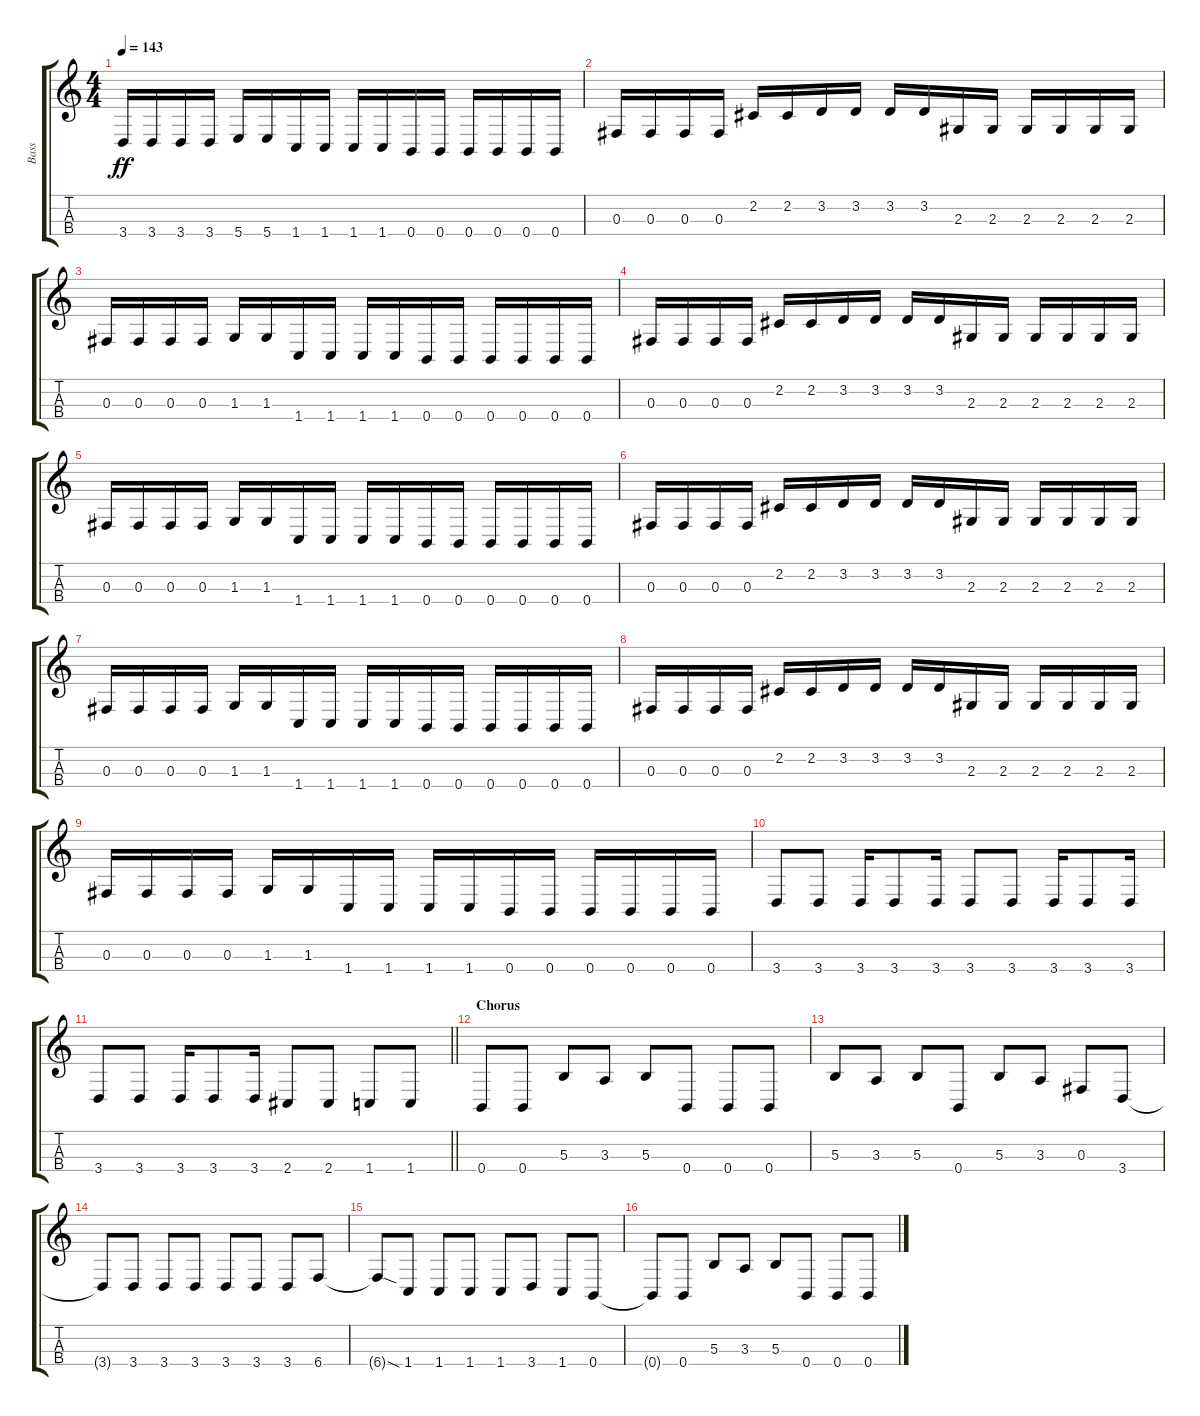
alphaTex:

\track ("Bass" "Bass") {instrument electricbassfinger}
\staff {score tabs}
\tuning (E3 B2 Gb2 B1) {hide}
\ts (4 4)
\tempo 143
\clef g2
\ks c
3.4.16{dy ff} 3.4.16 3.4.16 3.4.16 5.4.16 5.4.16 1.4.16 1.4.16 1.4.16 1.4.16 0.4.16 0.4.16 0.4.16 0.4.16 0.4.16 0.4.16 |
0.3.16 0.3.16 0.3.16 0.3.16 2.2.16 2.2.16 3.2.16 3.2.16 3.2.16 3.2.16 2.3.16 2.3.16 2.3.16 2.3.16 2.3.16 2.3.16 |
0.3.16 0.3.16 0.3.16 0.3.16 1.3.16 1.3.16 1.4.16 1.4.16 1.4.16 1.4.16 0.4.16 0.4.16 0.4.16 0.4.16 0.4.16 0.4.16 |
0.3.16 0.3.16 0.3.16 0.3.16 2.2.16 2.2.16 3.2.16 3.2.16 3.2.16 3.2.16 2.3.16 2.3.16 2.3.16 2.3.16 2.3.16 2.3.16 |
0.3.16 0.3.16 0.3.16 0.3.16 1.3.16 1.3.16 1.4.16 1.4.16 1.4.16 1.4.16 0.4.16 0.4.16 0.4.16 0.4.16 0.4.16 0.4.16 |
0.3.16 0.3.16 0.3.16 0.3.16 2.2.16 2.2.16 3.2.16 3.2.16 3.2.16 3.2.16 2.3.16 2.3.16 2.3.16 2.3.16 2.3.16 2.3.16 |
0.3.16 0.3.16 0.3.16 0.3.16 1.3.16 1.3.16 1.4.16 1.4.16 1.4.16 1.4.16 0.4.16 0.4.16 0.4.16 0.4.16 0.4.16 0.4.16 |
0.3.16 0.3.16 0.3.16 0.3.16 2.2.16 2.2.16 3.2.16 3.2.16 3.2.16 3.2.16 2.3.16 2.3.16 2.3.16 2.3.16 2.3.16 2.3.16 |
0.3.16 0.3.16 0.3.16 0.3.16 1.3.16 1.3.16 1.4.16 1.4.16 1.4.16 1.4.16 0.4.16 0.4.16 0.4.16 0.4.16 0.4.16 0.4.16 |
3.4.8 3.4.8 3.4.16 3.4.8 3.4.16 3.4.8 3.4.8 3.4.16 3.4.8 3.4.16 |
\barLineRight lightlight
3.4.8 3.4.8 3.4.16 3.4.8 3.4.16 2.4.8 2.4.8 1.4.8 1.4.8 |
\section ("" "Chorus")
0.4.8 0.4.8 5.3.8 3.3.8 5.3.8 0.4.8 0.4.8 0.4.8 |
5.3.8 3.3.8 5.3.8 0.4.8 5.3.8 3.3.8 0.3.8 3.4.8 |
3.4{t}.8 3.4.8 3.4.8 3.4.8 3.4.8 3.4.8 3.4.8 6.4.8 |
6.4{sod t}.8 1.4.8 1.4.8 1.4.8 1.4.8 3.4.8 1.4.8 0.4.8 |
0.4{t}.8 0.4.8 5.3.8 3.3.8 5.3.8 0.4.8 0.4.8 0.4.8
